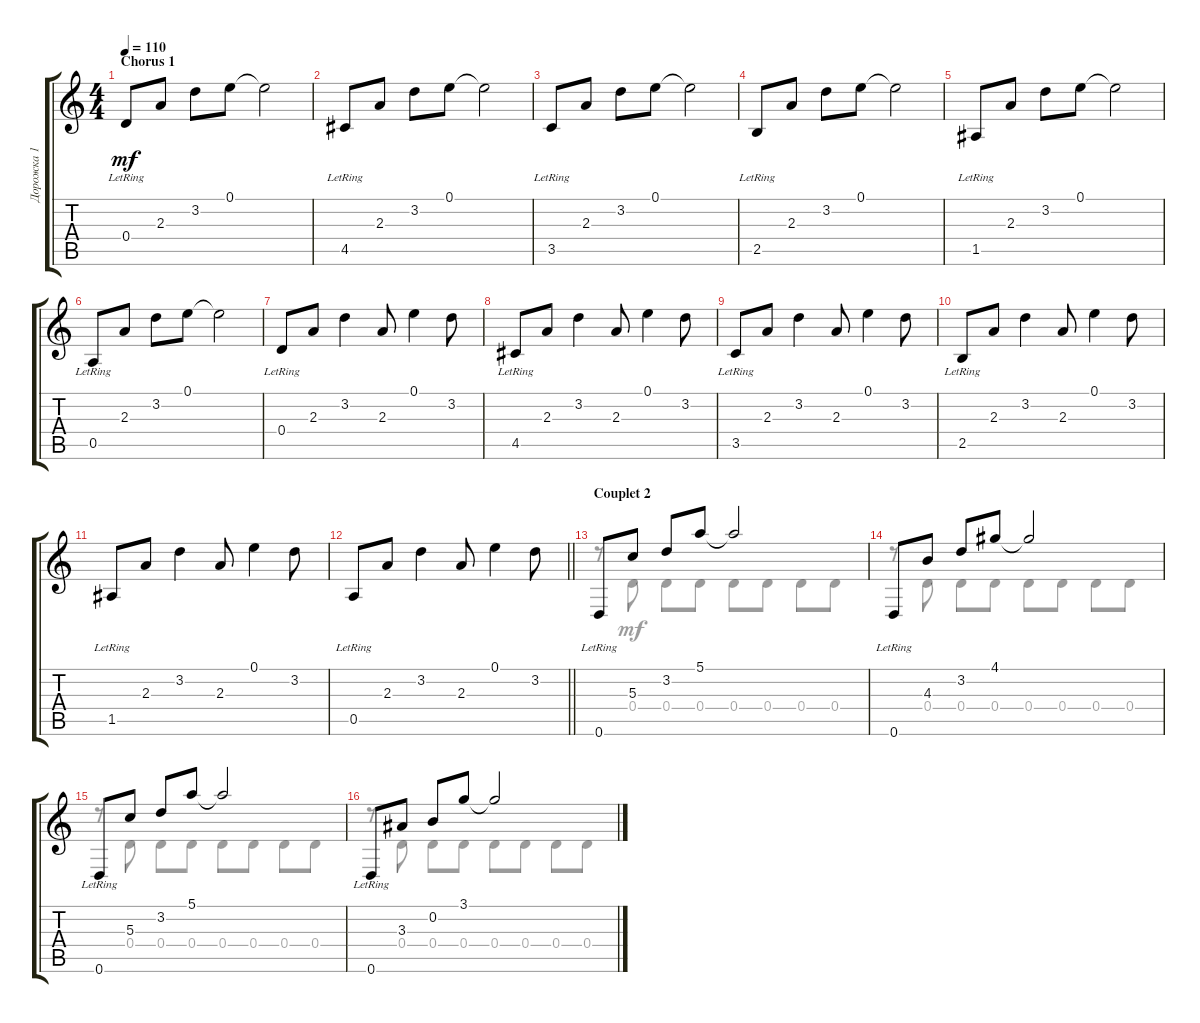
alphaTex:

\track ("Дорожка 1" "Дорожка 1") {instrument acousticguitarsteel}
\staff {score tabs}
\tuning (E4 B3 G3 D3 A2 D2) {hide}
\voice
\ts (4 4)
\section ("" "Chorus 1")
\tempo 110
\clef g2
\ks c
0.4{lr}.8{dy mf} 2.3.8 3.2.8 0.1.8 0.1{t}.2 |
4.5{lr}.8 2.3.8 3.2.8 0.1.8 0.1{t}.2 |
3.5{lr}.8 2.3.8 3.2.8 0.1.8 0.1{t}.2 |
2.5{lr}.8 2.3.8 3.2.8 0.1.8 0.1{t}.2 |
1.5{lr}.8 2.3.8 3.2.8 0.1.8 0.1{t}.2 |
0.5{lr}.8 2.3.8 3.2.8 0.1.8 0.1{t}.2 |
0.4{lr}.8 2.3.8 3.2.4 2.3.8 0.1.4 3.2.8 |
4.5{lr}.8 2.3.8 3.2.4 2.3.8 0.1.4 3.2.8 |
3.5{lr}.8 2.3.8 3.2.4 2.3.8 0.1.4 3.2.8 |
2.5{lr}.8 2.3.8 3.2.4 2.3.8 0.1.4 3.2.8 |
1.5{lr}.8 2.3.8 3.2.4 2.3.8 0.1.4 3.2.8 |
\barLineRight lightlight
0.5{lr}.8 2.3.8 3.2.4 2.3.8 0.1.4 3.2.8 |
\section ("" "Couplet 2")
0.6{lr}.8 5.3.8 3.2.8 5.1.8 5.1{t}.2 |
0.6{lr}.8 4.3.8 3.2.8 4.1.8 4.1{t}.2 |
0.6{lr}.8 5.3.8 3.2.8 5.1.8 5.1{t}.2 |
0.6{lr}.8 3.3.8 0.2.8 3.1.8 3.1{t}.2
\voice
\clef g2
\ottava regular
\simile none
\ks c
|
|
|
|
|
|
|
|
|
|
|
\barLineRight lightlight
|
r.8 0.4.8 0.4.8 0.4.8 0.4.8 0.4.8 0.4.8 0.4.8 |
r.8 0.4.8 0.4.8 0.4.8 0.4.8 0.4.8 0.4.8 0.4.8 |
r.8 0.4.8 0.4.8 0.4.8 0.4.8 0.4.8 0.4.8 0.4.8 |
r.8 0.4.8 0.4.8 0.4.8 0.4.8 0.4.8 0.4.8 0.4.8
